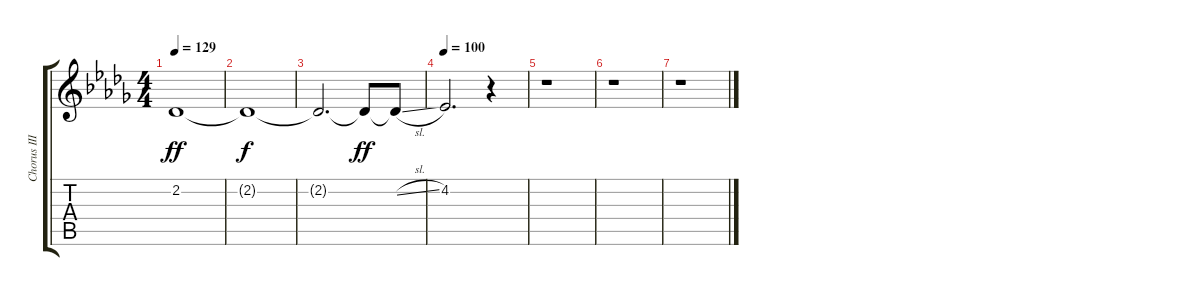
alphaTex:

\track ("Chorus III" "Chorus III") {instrument voiceoohs}
\staff {score tabs}
\tuning (E4 B3 G3 D3 A2 E2) {hide}
\ts (4 4)
\tempo 129
\clef g2
\ks db
2.2.1{dy ff} |
2.2{t}.1{dy f} |
2.2{t}.2{d} 2.2{t}.8{dy ff} 2.2{sl t}.8 |
\tempo 100
4.2.2{d} r.4 |
r.1 |
r.1 |
r.1
